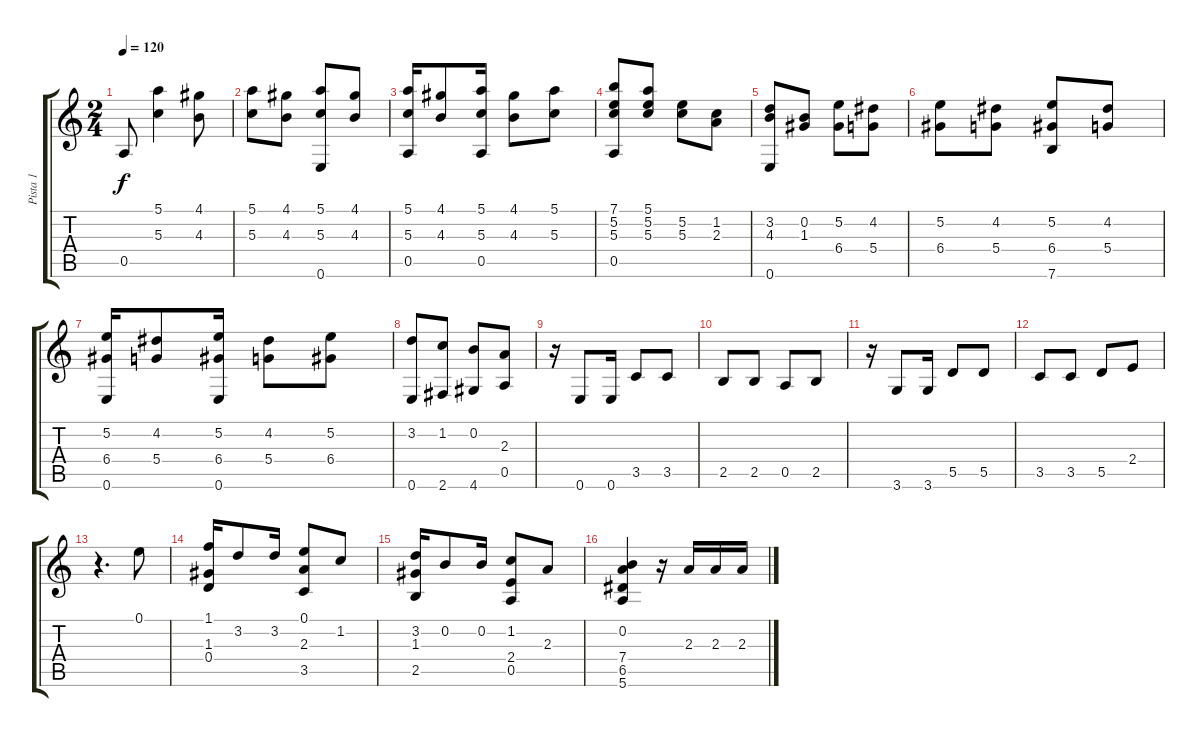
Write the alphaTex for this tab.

\track ("Pista 1" "Pista 1") {instrument acousticguitarnylon}
\staff {score tabs}
\tuning (E4 B3 G3 D3 A2 E2) {hide}
\ts (2 4)
\tempo 120
\clef g2
\ks c
0.5.8{dy f} (5.1 5.3).4 (4.1 4.3).8 |
(5.1 5.3).8 (4.1 4.3).8 (5.1 5.3 0.6).8 (4.1 4.3).8 |
(5.1 5.3 0.5).16 (4.1 4.3).8 (5.1 5.3 0.5).16 (4.1 4.3).8 (5.1 5.3).8 |
(7.1 5.2 5.3 0.5).8 (5.1 5.2 5.3).8 (5.2 5.3).8 (1.2 2.3).8 |
(3.2 4.3 0.6).8 (0.2 1.3).8 (5.2 6.4).8 (4.2 5.4).8 |
(5.2 6.4).8 (4.2 5.4).8 (5.2 6.4 7.6).8 (4.2 5.4).8 |
(5.2 6.4 0.6).16 (4.2 5.4).8 (5.2 6.4 0.6).16 (4.2 5.4).8 (5.2 6.4).8 |
(3.2 0.6).8 (1.2 2.6).8 (0.2 4.6).8 (2.3 0.5).8 |
r.16 0.6.8 0.6.16 3.5.8 3.5.8 |
2.5.8 2.5.8 0.5.8 2.5.8 |
r.16 3.6.8 3.6.16 5.5.8 5.5.8 |
3.5.8 3.5.8 5.5.8 2.4.8 |
r.4{d} 0.1.8 |
(1.1 1.3 0.4).16 3.2.8 3.2.16 (0.1 2.3 3.5).8 1.2.8 |
(3.2 1.3 2.5).16 0.2.8 0.2.16 (1.2 2.4 0.5).8 2.3.8 |
(0.2 7.4 6.5 5.6).4 r.16 2.3.16 2.3.16 2.3.16
